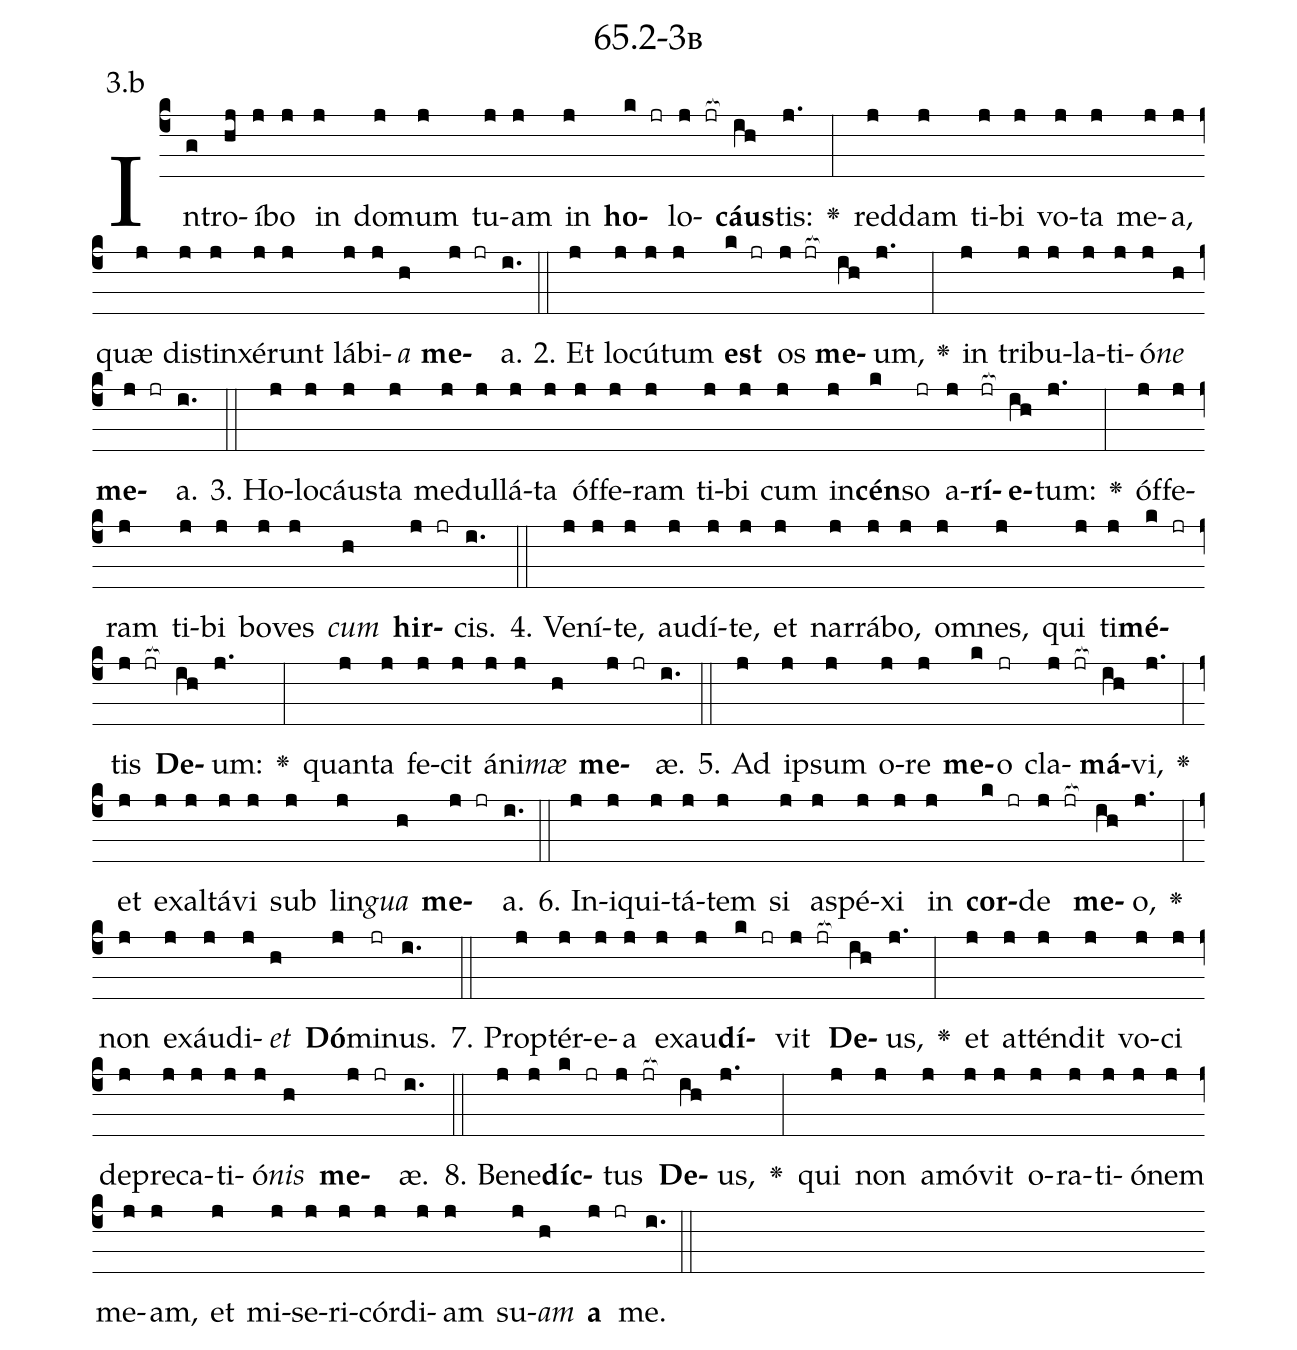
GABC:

name: 65.2-3b;
annotation: 3.b;
%%
(c4)In(g)tro(hj)í(j)bo(j) in(j) do(j)mum(j) tu(j)am(j) in(j) <b>ho</b>(k jr)lo(j jr[ocb:1{])<b>cáus</b>(ih[ocb:0}])tis:(j.) <v>\greheightstar</v>(:) red(j)dam(j) ti(j)bi(j) vo(j)ta(j) me(j)a,(j) quæ(j) di(j)stin(j)xé(j)runt(j) lá(j)bi(j)<i>a</i>(h) <b>me</b>(j jr)a.(i.) (::)
2. Et(j) lo(j)cú(j)tum(j) <b>est</b>(k jr) os(j jr[ocb:1{]) <b>me</b>(ih[ocb:0}])um,(j.) <v>\greheightstar</v>(:) in(j) tri(j)bu(j)la(j)ti(j)ó(j)<i>ne</i>(h) <b>me</b>(j jr)a.(i.) (::)
3. Ho(j)lo(j)cáus(j)ta(j) me(j)dul(j)lá(j)ta(j) óf(j)fe(j)ram(j) ti(j)bi(j) cum(j) in(j)<b>cén</b>(k)so(jr) a(j)<b>rí</b>(jr[ocb:1{])<b>e</b>(ih[ocb:0}])tum:(j.) <v>\greheightstar</v>(:) óf(j)fe(j)ram(j) ti(j)bi(j) bo(j)ves(j) <i>cum</i>(h) <b>hir</b>(j jr)cis.(i.) (::)
4. Ve(j)ní(j)te,(j) au(j)dí(j)te,(j) et(j) nar(j)rá(j)bo,(j) om(j)nes,(j) qui(j) ti(j)<b>mé</b>(k jr)tis(j jr[ocb:1{]) <b>De</b>(ih[ocb:0}])um:(j.) <v>\greheightstar</v>(:) quan(j)ta(j) fe(j)cit(j) á(j)ni(j)<i>mæ</i>(h) <b>me</b>(j jr)æ.(i.) (::)
5. Ad(j) ip(j)sum(j) o(j)re(j) <b>me</b>(k)o(jr) cla(j jr[ocb:1{])<b>má</b>(ih[ocb:0}])vi,(j.) <v>\greheightstar</v>(:) et(j) ex(j)al(j)tá(j)vi(j) sub(j) lin(j)<i>gua</i>(h) <b>me</b>(j jr)a.(i.) (::)
6. In(j)i(j)qui(j)tá(j)tem(j) si(j) a(j)spé(j)xi(j) in(j) <b>cor</b>(k jr)de(j jr[ocb:1{]) <b>me</b>(ih[ocb:0}])o,(j.) <v>\greheightstar</v>(:) non(j) ex(j)áu(j)di(j)<i>et</i>(h) <b>Dó</b>(j)mi(jr)nus.(i.) (::)
7. Prop(j)tér(j)e(j)a(j) ex(j)au(j)<b>dí</b>(k jr)vit(j jr[ocb:1{]) <b>De</b>(ih[ocb:0}])us,(j.) <v>\greheightstar</v>(:) et(j) at(j)tén(j)dit(j) vo(j)ci(j) de(j)pre(j)ca(j)ti(j)ó(j)<i>nis</i>(h) <b>me</b>(j jr)æ.(i.) (::)
8. Be(j)ne(j)<b>díc</b>(k jr)tus(j jr[ocb:1{]) <b>De</b>(ih[ocb:0}])us,(j.) <v>\greheightstar</v>(:) qui(j) non(j) a(j)mó(j)vit(j) o(j)ra(j)ti(j)ó(j)nem(j) me(j)am,(j) et(j) mi(j)se(j)ri(j)cór(j)di(j)am(j) su(j)<i>am</i>(h) <b>a</b>(j jr) me.(i.) (::)
